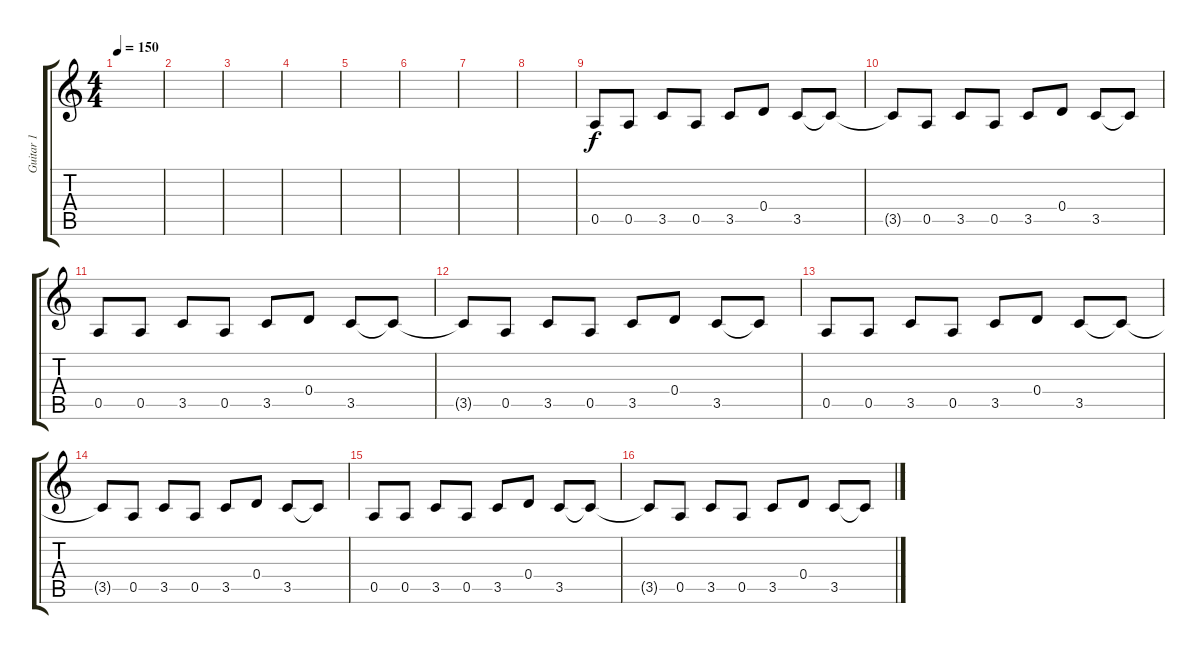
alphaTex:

\track ("Guitar 1" "Guitar 1") {instrument overdrivenguitar}
\staff {score tabs}
\tuning (E4 B3 G3 D3 A2 E2) {hide}
\ts (4 4)
\tempo 150
\clef g2
\ks c
|
|
|
|
|
|
|
|
0.5.8 0.5.8 3.5.8 0.5.8 3.5.8 0.4.8 3.5.8 3.5{t}.8 |
3.5{t}.8 0.5.8 3.5.8 0.5.8 3.5.8 0.4.8 3.5.8 3.5{t}.8 |
0.5.8 0.5.8 3.5.8 0.5.8 3.5.8 0.4.8 3.5.8 3.5{t}.8 |
3.5{t}.8 0.5.8 3.5.8 0.5.8 3.5.8 0.4.8 3.5.8 3.5{t}.8 |
0.5.8 0.5.8 3.5.8 0.5.8 3.5.8 0.4.8 3.5.8 3.5{t}.8 |
3.5{t}.8 0.5.8 3.5.8 0.5.8 3.5.8 0.4.8 3.5.8 3.5{t}.8 |
0.5.8 0.5.8 3.5.8 0.5.8 3.5.8 0.4.8 3.5.8 3.5{t}.8 |
3.5{t}.8 0.5.8 3.5.8 0.5.8 3.5.8 0.4.8 3.5.8 3.5{t}.8
